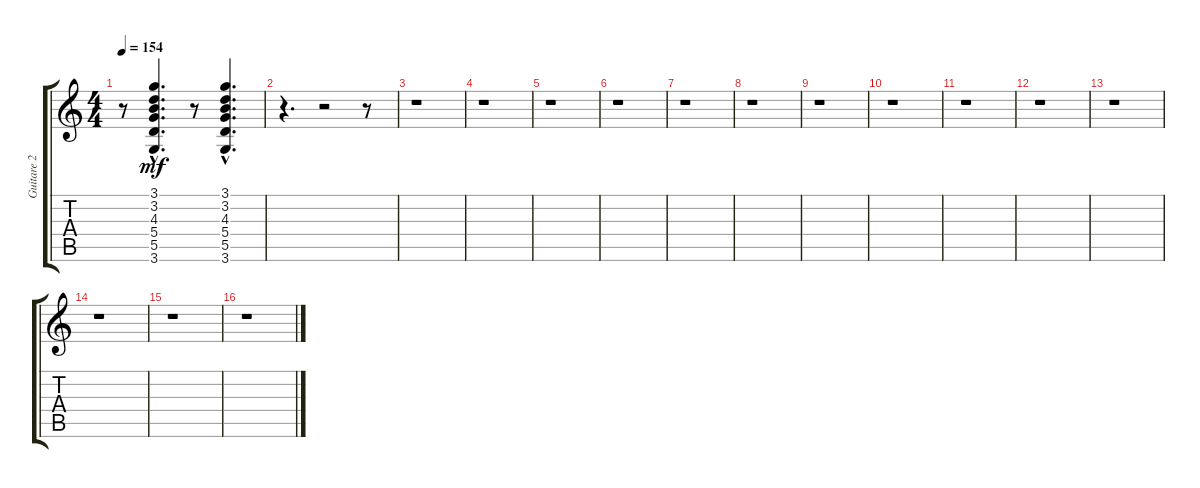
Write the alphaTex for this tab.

\track ("Guitare 2 (refrain)" "Guitare 2 ") {instrument overdrivenguitar}
\staff {score tabs}
\tuning (E4 B3 G3 D3 A2 E2) {hide}
\ts (4 4)
\tempo 154
\clef g2
\ks c
r.8{dy mf} (3.1{hac} 3.2{hac} 4.3{hac} 5.4{hac} 5.5{hac} 3.6{hac}).4{d} r.8 (3.1{hac} 3.2{hac} 4.3{hac} 5.4{hac} 5.5{hac} 3.6{hac}).4{d} |
r.4{d} r.2 r.8 |
r.1 |
r.1 |
r.1 |
r.1 |
r.1 |
r.1 |
r.1 |
r.1 |
r.1 |
r.1 |
r.1 |
r.1 |
r.1 |
r.1
